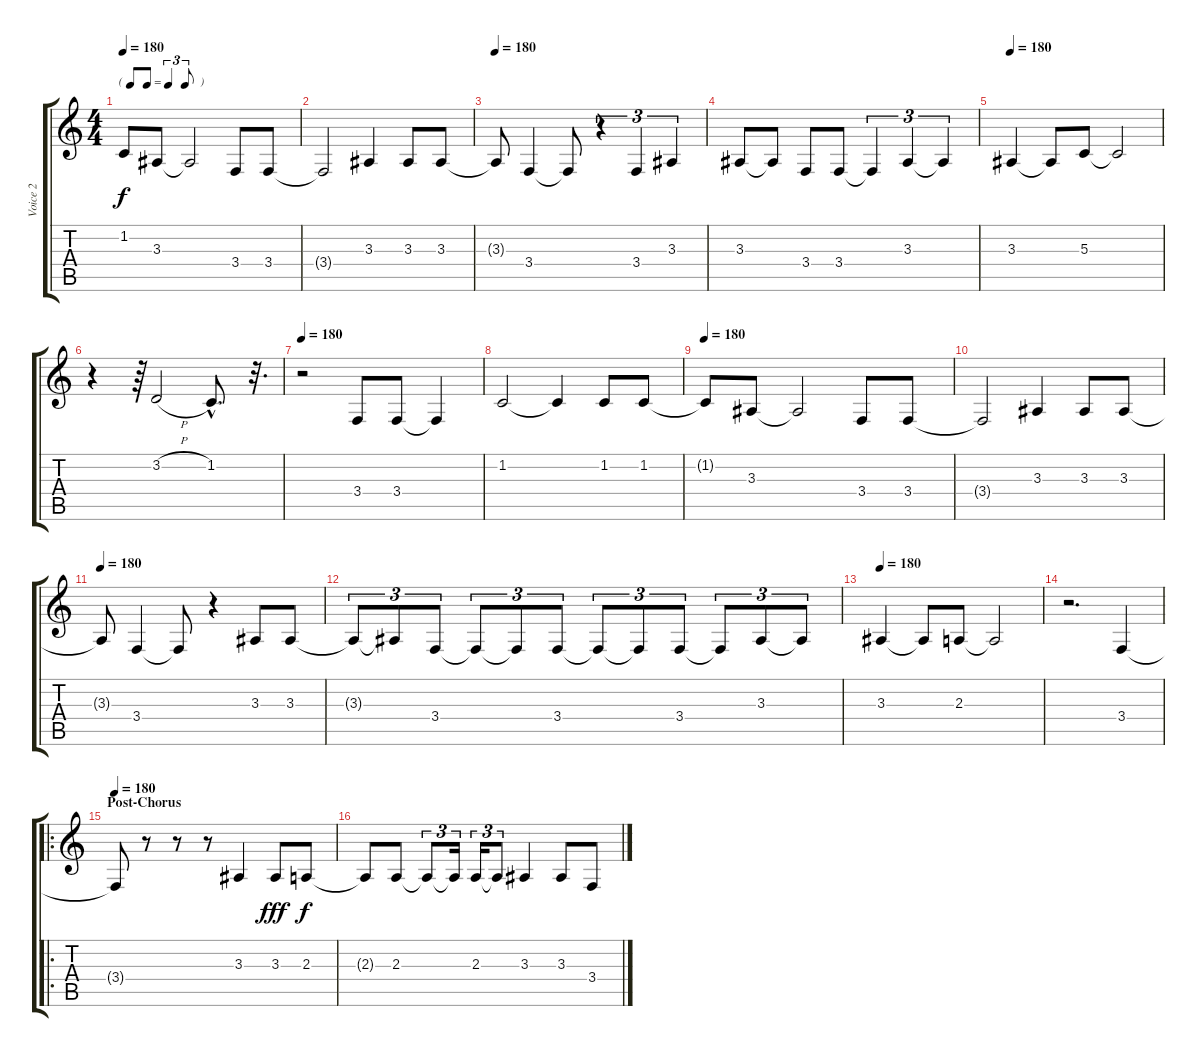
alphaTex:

\track ("Voice 2" "Voice 2") {instrument sopranosax}
\staff {score tabs}
\tuning (E4 B3 G3 D3 A2 E2) {hide}
\ts (4 4)
\tf triplet8th
\tempo 180
\clef g2
\ks c
1.2{t}.8{dy f} 3.3.8 3.3{t}.2 3.4.8 3.4.8 |
3.4{t}.2 3.3.4 3.3.8 3.3.8 |
\tempo 180
3.3{t}.8 3.4.4 3.4{t}.8 r.4{tu (3 2)} 3.4.4{tu (3 2)} 3.3.4{tu (3 2)} |
3.3.8 3.3{t}.8 3.4.8 3.4.8 3.4{t}.4{tu (3 2)} 3.3.4{tu (3 2)} 3.3{t}.4{tu (3 2)} |
\tempo 180
3.3.4 3.3{t}.8 5.3.8 5.3{t}.2 |
r.4 r.64 3.2{h}.2 1.2{hac}.8{d} r.32{d} |
\tempo 180
r.2 3.4.8 3.4.8 3.4{t}.4 |
1.2.2 1.2{t}.4 1.2.8 1.2.8 |
\tempo 180
1.2{t}.8 3.3.8 3.3{t}.2 3.4.8 3.4.8 |
3.4{t}.2 3.3.4 3.3.8 3.3.8 |
\tempo 180
3.3{t}.8 3.4.4 3.4{t}.8 r.4 3.3.8 3.3.8 |
3.3{t}.8{tu (3 2)} 3.3{t}.8{tu (3 2)} 3.4.8{tu (3 2)} 3.4{t}.8{tu (3 2)} 3.4{t}.8{tu (3 2)} 3.4.8{tu (3 2)} 3.4{t}.8{tu (3 2)} 3.4{t}.8{tu (3 2)} 3.4.8{tu (3 2)} 3.4{t}.8{tu (3 2)} 3.3.8{tu (3 2)} 3.3{t}.8{tu (3 2)} |
\tempo 180
3.3.4 3.3{t}.8 2.3.8 2.3{t}.2 |
r.2{d} 3.4.4 |
\ro
\section ("" "Post-Chorus")
\tempo 180
3.4{t}.8 r.8 r.8 r.8 3.3.4 3.3.8{dy fff} 2.3.8{dy f} |
2.3{t}.8 2.3.8 2.3{t}.8{tu (3 2)} 2.3{t}.16{tu (3 2)} 2.3.16{tu (3 2)} 2.3{t}.8{tu (3 2)} 3.3.4 3.3.8 3.4.8
